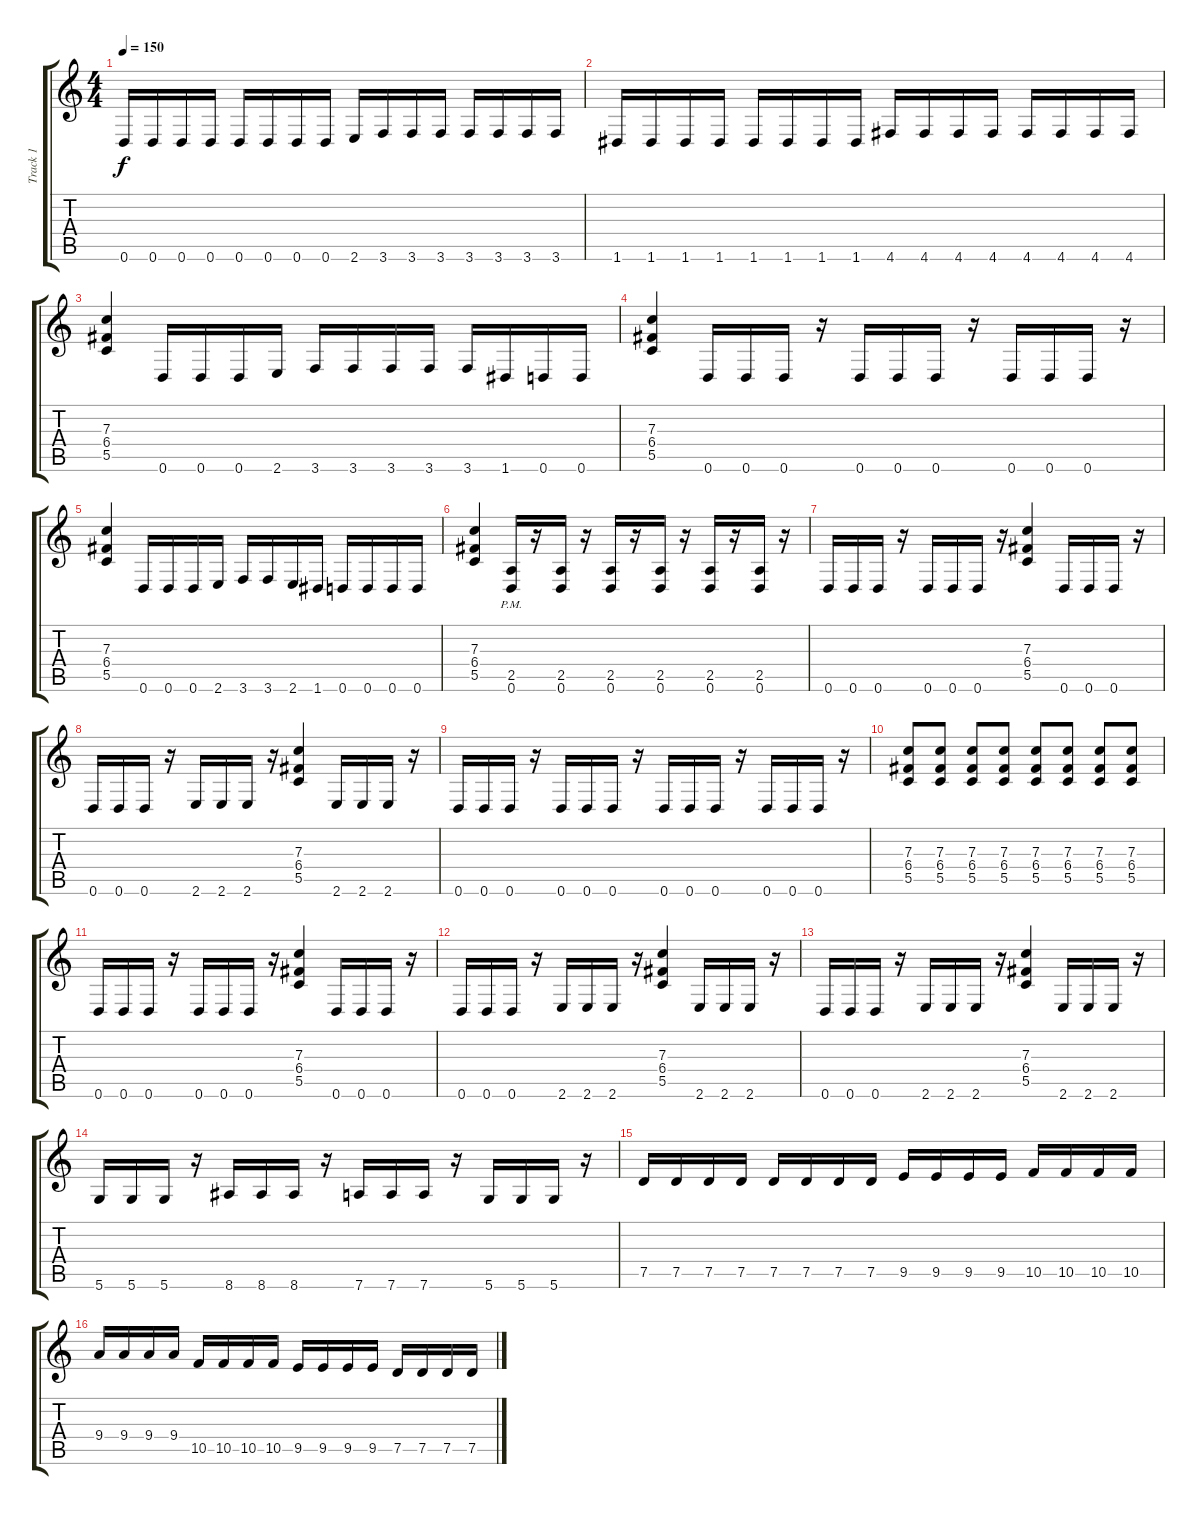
\track ("Track 1" "Track 1") {instrument distortionguitar}
\staff {score tabs}
\tuning (D4 A3 F3 C3 G2 D2) {hide}
\ts (4 4)
\tempo 150
\clef g2
\ks c
0.6.16{dy f} 0.6.16 0.6.16 0.6.16 0.6.16 0.6.16 0.6.16 0.6.16 2.6.16 3.6.16 3.6.16 3.6.16 3.6.16 3.6.16 3.6.16 3.6.16 |
1.6.16 1.6.16 1.6.16 1.6.16 1.6.16 1.6.16 1.6.16 1.6.16 4.6.16 4.6.16 4.6.16 4.6.16 4.6.16 4.6.16 4.6.16 4.6.16 |
(7.3 6.4 5.5).4 0.6.16 0.6.16 0.6.16 2.6.16 3.6.16 3.6.16 3.6.16 3.6.16 3.6.16 1.6.16 0.6.16 0.6.16 |
(7.3 6.4 5.5).4 0.6.16 0.6.16 0.6.16 r.16 0.6.16 0.6.16 0.6.16 r.16 0.6.16 0.6.16 0.6.16 r.16 |
(7.3 6.4 5.5).4 0.6.16 0.6.16 0.6.16 2.6.16 3.6.16 3.6.16 2.6.16 1.6.16 0.6.16 0.6.16 0.6.16 0.6.16 |
(7.3 6.4 5.5).4 (2.5 0.6{pm}).16 r.16 (2.5 0.6).16 r.16 (2.5 0.6).16 r.16 (2.5 0.6).16 r.16 (2.5 0.6).16 r.16 (2.5 0.6).16 r.16 |
0.6.16 0.6.16 0.6.16 r.16 0.6.16 0.6.16 0.6.16 r.16 (7.3 6.4 5.5).4 0.6.16 0.6.16 0.6.16 r.16 |
0.6.16 0.6.16 0.6.16 r.16 2.6.16 2.6.16 2.6.16 r.16 (7.3 6.4 5.5).4 2.6.16 2.6.16 2.6.16 r.16 |
0.6.16 0.6.16 0.6.16 r.16 0.6.16 0.6.16 0.6.16 r.16 0.6.16 0.6.16 0.6.16 r.16 0.6.16 0.6.16 0.6.16 r.16 |
(7.3 6.4 5.5).8 (7.3 6.4 5.5).8 (7.3 6.4 5.5).8 (7.3 6.4 5.5).8 (7.3 6.4 5.5).8 (7.3 6.4 5.5).8 (7.3 6.4 5.5).8 (7.3 6.4 5.5).8 |
0.6.16 0.6.16 0.6.16 r.16 0.6.16 0.6.16 0.6.16 r.16 (7.3 6.4 5.5).4 0.6.16 0.6.16 0.6.16 r.16 |
0.6.16 0.6.16 0.6.16 r.16 2.6.16 2.6.16 2.6.16 r.16 (7.3 6.4 5.5).4 2.6.16 2.6.16 2.6.16 r.16 |
0.6.16 0.6.16 0.6.16 r.16 2.6.16 2.6.16 2.6.16 r.16 (7.3 6.4 5.5).4 2.6.16 2.6.16 2.6.16 r.16 |
5.6.16 5.6.16 5.6.16 r.16 8.6.16 8.6.16 8.6.16 r.16 7.6.16 7.6.16 7.6.16 r.16 5.6.16 5.6.16 5.6.16 r.16 |
7.5.16 7.5.16 7.5.16 7.5.16 7.5.16 7.5.16 7.5.16 7.5.16 9.5.16 9.5.16 9.5.16 9.5.16 10.5.16 10.5.16 10.5.16 10.5.16 |
9.4.16 9.4.16 9.4.16 9.4.16 10.5.16 10.5.16 10.5.16 10.5.16 9.5.16 9.5.16 9.5.16 9.5.16 7.5.16 7.5.16 7.5.16 7.5.16
